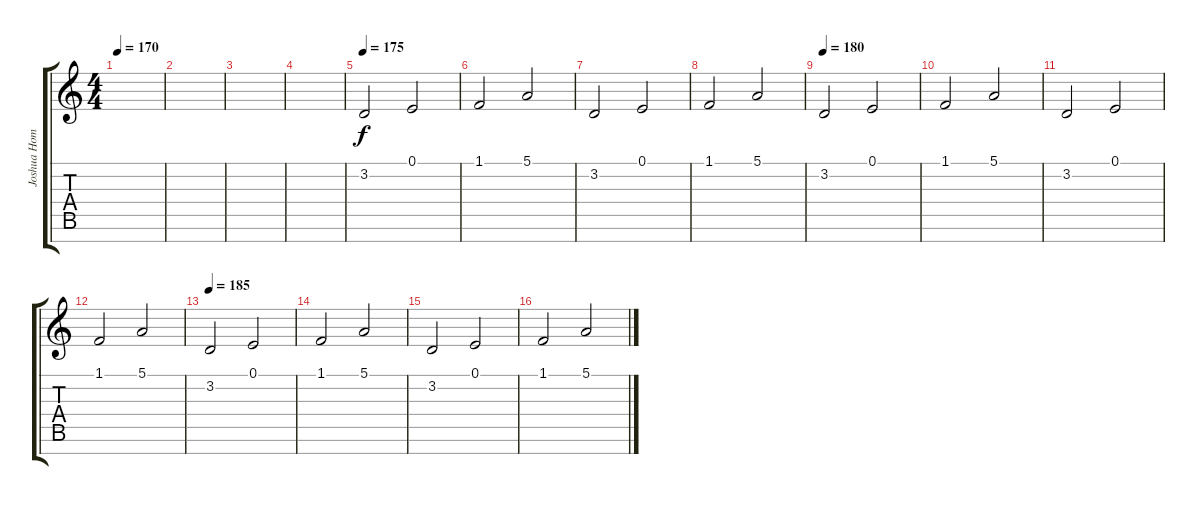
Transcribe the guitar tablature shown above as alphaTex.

\track ("Joshua Homme - singing" "Joshua Hom") {instrument piccolo}
\staff {score tabs}
\tuning (E4 B3 G3 D3 A2 E2 B1) {hide}
\ts (4 4)
\tempo 170
\clef g2
\ks c
|
|
|
|
\tempo 175
3.2.2 0.1.2 |
1.1.2 5.1.2 |
3.2.2 0.1.2 |
1.1.2 5.1.2 |
\section ("" "")
\tempo 180
3.2.2 0.1.2 |
1.1.2 5.1.2 |
3.2.2 0.1.2 |
1.1.2 5.1.2 |
\tempo 185
3.2.2 0.1.2 |
1.1.2 5.1.2 |
3.2.2 0.1.2 |
1.1.2 5.1.2
